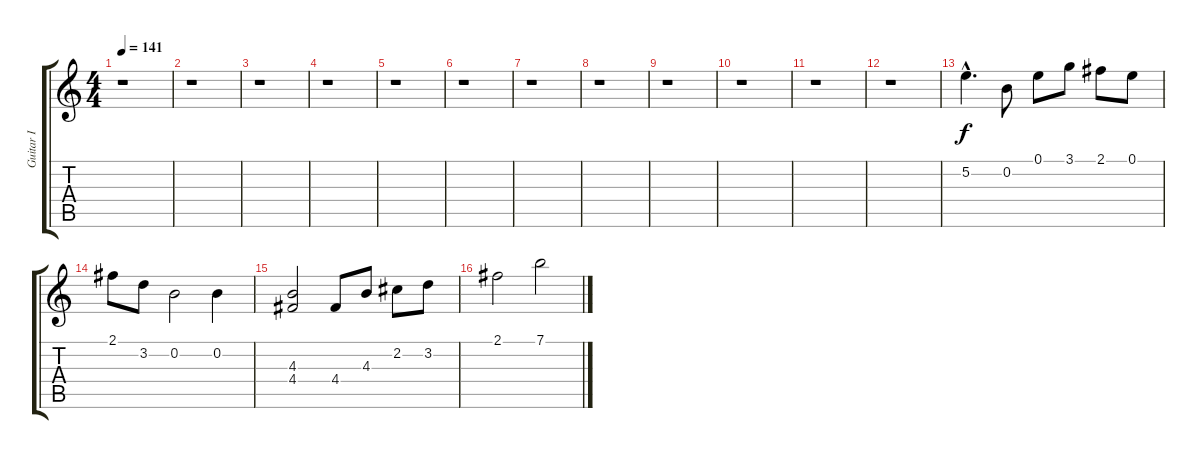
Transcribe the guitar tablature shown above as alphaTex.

\track ("Guitar I" "Guitar I") {instrument distortionguitar}
\staff {score tabs}
\tuning (E4 B3 G3 D3 A2 E2) {hide}
\ts (4 4)
\tempo 141
\clef g2
\ks c
r.1{dy f} |
r.1 |
r.1 |
r.1 |
r.1 |
r.1 |
r.1 |
r.1 |
r.1 |
r.1 |
r.1 |
r.1 |
5.2{hac}.4{d volume 11} 0.2.8 0.1.8 3.1.8 2.1.8 0.1.8 |
2.1.8 3.2.8 0.2.2 0.2.4 |
(4.3 4.4).2 4.4.8 4.3.8 2.2.8 3.2.8 |
2.1.2 7.1.2
